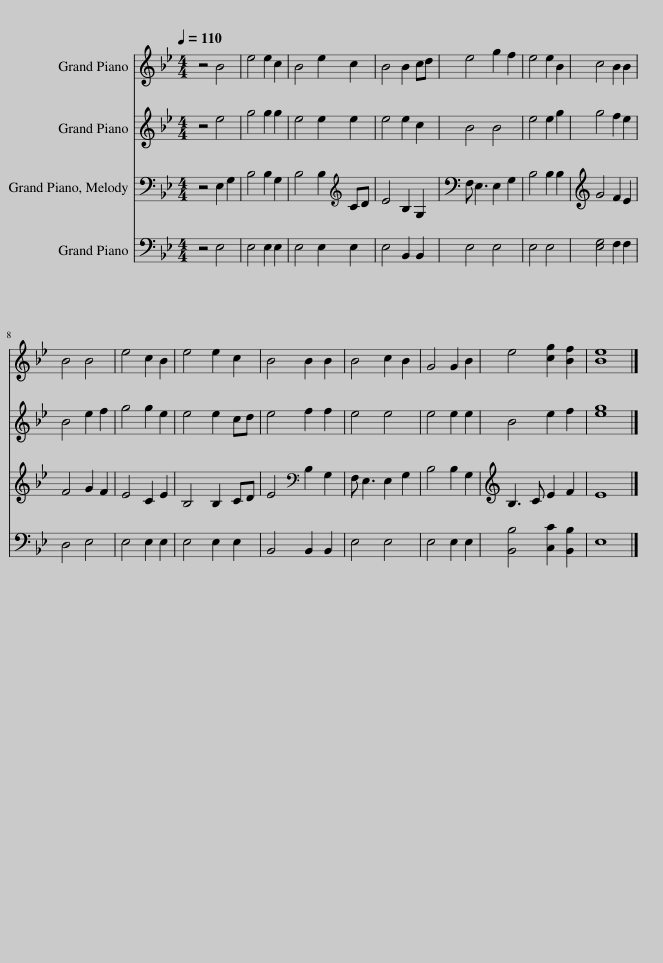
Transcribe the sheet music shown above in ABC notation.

X:1
%%score 1 2 3 4
L:1/8
Q:1/4=110
M:4/4
I:linebreak $
K:Bb
V:1 treble
V:2 treble
V:3 bass
V:4 bass
V:1
 z4 B4 | e4 e2 c2 | B4 e2 c2 | B4 B2 cd | e4 g2 f2 | %5
 e4 e2 B2 | c4 B2 B2 |$ B4 B4 | e4 c2 B2 | e4 e2 c2 | %10
 B4 B2 B2 | B4 c2 B2 | G4 G2 B2 | e4 [cg]2 [Bf]2 | [Be]8 |] %15
V:2
 z4 e4 | g4 g2 g2 | e4 e2 e2 | e4 e2 c2 | B4 B4 | %5
 e4 e2 g2 | g4 f2 e2 |$ B4 e2 f2 | g4 g2 e2 | e4 e2 cd | %10
 e4 f2 f2 | e4 e4 | e4 e2 e2 | B4 e2 f2 | [eg]8 |] %15
V:3
 z4 E,2 G,2 | B,4 B,2 G,2 | B,4 B,2[K:treble] CD | E4 B,2 G,2 | F, E,3 E,2 G,2 | %5
 B,4 B,2 B,2 | G4 F2 E2 |$ F4 G2 F2 | E4 C2 E2 | B,4 B,2 CD | %10
 E4[K:bass] B,2 G,2 | F, E,3 E,2 G,2 | B,4 B,2 G,2 | B,3 C E2 F2 | E8 |] %15
V:4
 z4 E,4 | E,4 E,2 E,2 | E,4 E,2 E,2 | E,4 B,,2 B,,2 | E,4 E,4 | %5
 E,4 E,4 | [E,G,]4 F,2 F,2 |$ D,4 E,4 | E,4 E,2 E,2 | E,4 E,2 E,2 | %10
 B,,4 B,,2 B,,2 | E,4 E,4 | E,4 E,2 E,2 | [B,,B,]4 [C,C]2 [B,,B,]2 | E,8 |] %15
